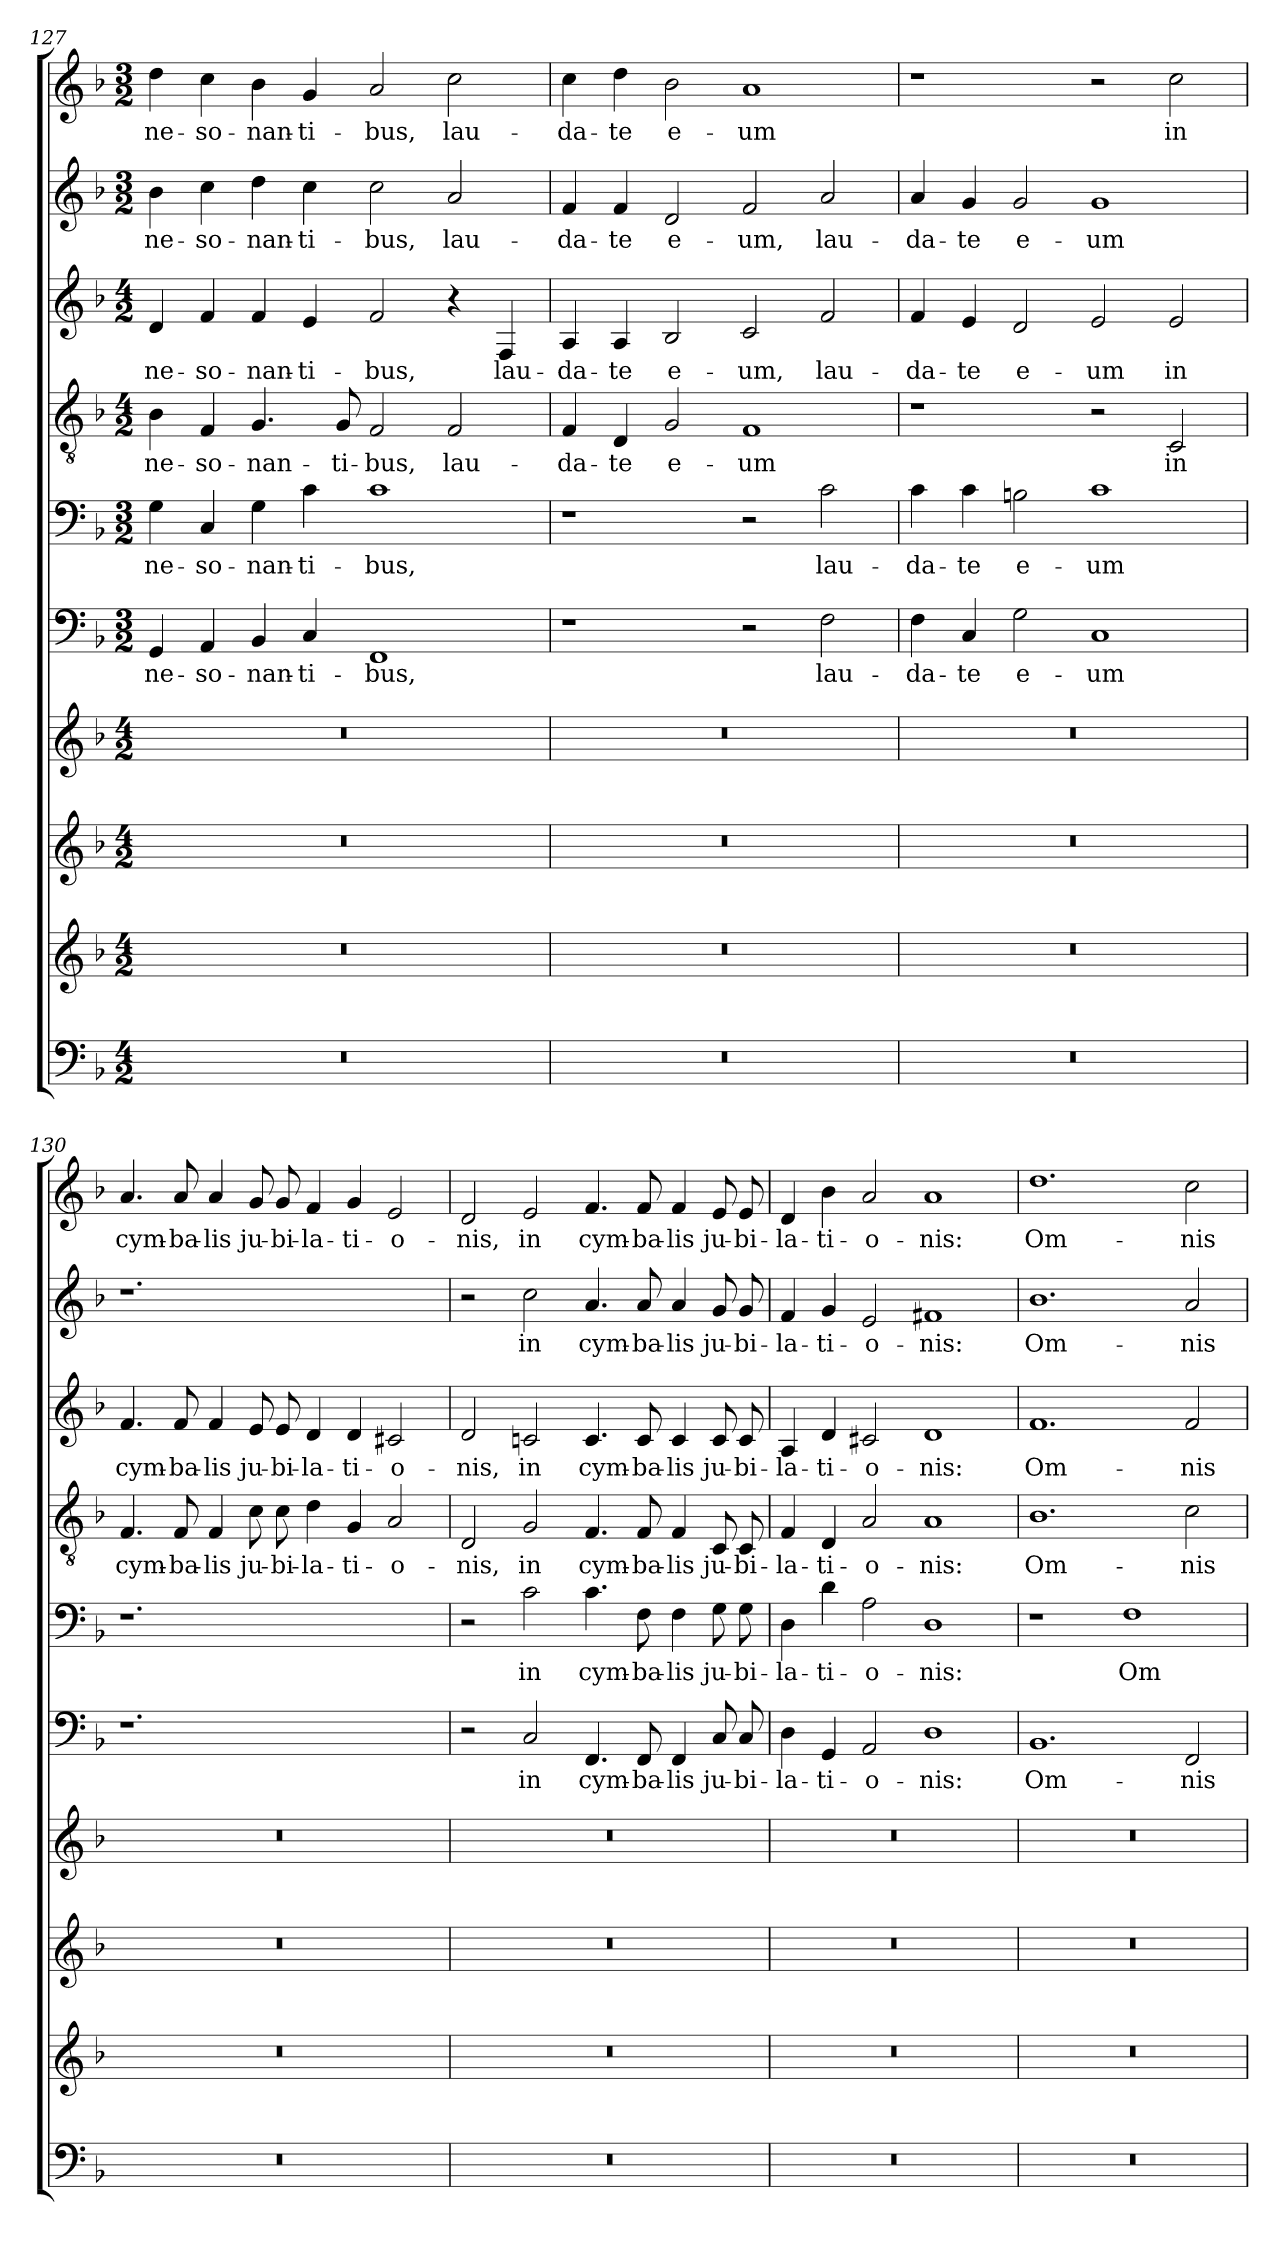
**kern	**kern	**kern	**kern	**kern	**text	**kern	**text	**kern	**text	**kern	**text	**kern	**text	**kern	**text
*part10	*part9	*part8	*part7	*part6	*part6	*part5	*part5	*part4	*part4	*part3	*part3	*part2	*part2	*part1	*part1
*staff10	*staff9	*staff8	*staff7	*staff6	*staff6	*staff5	*staff5	*staff4	*staff4	*staff3	*staff3	*staff2	*staff2	*staff1	*staff1
!!LO:PB:g=z
*clefF4	*clefG2	*clefG2	*clefG2	*clefF4	*	*clefF4	*	*clefGv2	*	*clefG2	*	*clefG2	*	*clefG2	*
*k[b-]	*k[b-]	*k[b-]	*k[b-]	*k[b-]	*	*k[b-]	*	*k[b-]	*	*k[b-]	*	*k[b-]	*	*k[b-]	*
*F:	*F:	*F:	*F:	*F:	*	*F:	*	*F:	*	*F:	*	*F:	*	*F:	*
*M4/2	*M4/2	*M4/2	*M4/2	*M3/2	*	*M3/2	*	*M4/2	*	*M4/2	*	*M3/2	*	*M3/2	*
=127	=127	=127	=127	=127	=127	=127	=127	=127	=127	=127	=127	=127	=127	=127	=127
!	!	!	!	!	!LO:LY:b	!	!LO:LY:b	!	!LO:LY:b	!	!LO:LY:b	!	!LO:LY:b	!	!LO:LY:b
0r	0r	0r	0r	4GG/	-ne-	4G\	-ne-	4B-\	-ne-	4d/	-ne-	4b-\	-ne-	4dd\	-ne-
!	!	!	!	!	!LO:LY:b	!	!LO:LY:b	!	!LO:LY:b	!	!LO:LY:b	!	!LO:LY:b	!	!LO:LY:b
.	.	.	.	4AA/	-so-	4C/	-so-	4F/	-so-	4f/	-so-	4cc\	-so-	4cc\	-so-
!	!	!	!	!	!LO:LY:b	!	!LO:LY:b	!	!LO:LY:b	!	!LO:LY:b	!	!LO:LY:b	!	!LO:LY:b
.	.	.	.	4BB-/	-nan-	4G\	-nan-	4.G/	-nan-	4f/	-nan-	4dd\	-nan-	4b-\	-nan-
!	!	!	!	!	!LO:LY:b	!	!LO:LY:b	!	!	!	!LO:LY:b	!	!LO:LY:b	!	!LO:LY:b
.	.	.	.	4C/	-ti-	4c\	-ti-	.	.	4e/	-ti-	4cc\	-ti-	4g/	-ti-
!	!	!	!	!	!	!	!	!	!LO:LY:b	!	!	!	!	!	!
.	.	.	.	.	.	.	.	8G/	-ti-	.	.	.	.	.	.
!	!	!	!	!	!LO:LY:b	!	!LO:LY:b	!	!LO:LY:b	!	!LO:LY:b	!	!LO:LY:b	!	!LO:LY:b
.	.	.	.	1FF	-bus,	1c	-bus,	2F/	-bus,	2f/	-bus,	2cc\	-bus,	2a/	-bus,
!	!	!	!	!	!	!	!	!	!LO:LY:b	!	!	!	!LO:LY:b	!	!LO:LY:b
.	.	.	.	.	.	.	.	2F/	lau-	4r	.	2a/	lau-	2cc\	lau-
!	!	!	!	!	!	!	!	!	!	!	!LO:LY:b	!	!	!	!
.	.	.	.	.	.	.	.	.	.	4F/	lau-	.	.	.	.
=128	=128	=128	=128	=128	=128	=128	=128	=128	=128	=128	=128	=128	=128	=128	=128
!	!	!	!	!	!	!	!	!	!LO:LY:b	!	!LO:LY:b	!	!LO:LY:b	!	!LO:LY:b
0r	0r	0r	0r	1r	.	1r	.	4F/	-da-	4A/	-da-	4f/	-da-	4cc\	-da-
!	!	!	!	!	!	!	!	!	!LO:LY:b	!	!LO:LY:b	!	!LO:LY:b	!	!LO:LY:b
.	.	.	.	.	.	.	.	4D/	-te	4A/	-te	4f/	-te	4dd\	-te
!	!	!	!	!	!	!	!	!	!LO:LY:b	!	!LO:LY:b	!	!LO:LY:b	!	!LO:LY:b
.	.	.	.	.	.	.	.	2G/	e-	2B-/	e-	2d/	e-	2b-\	e-
!	!	!	!	!	!	!	!	!	!LO:LY:b	!	!LO:LY:b	!	!LO:LY:b	!	!LO:LY:b
.	.	.	.	2r	.	2r	.	1F	-um	2c/	-um,	2f/	-um,	1a	-um
!	!	!	!	!	!LO:LY:b	!	!LO:LY:b	!	!	!	!LO:LY:b	!	!LO:LY:b	!	!
.	.	.	.	2F\	lau-	2c\	lau-	.	.	2f/	lau-	2a/	lau-	.	.
=129	=129	=129	=129	=129	=129	=129	=129	=129	=129	=129	=129	=129	=129	=129	=129
!	!	!	!	!	!LO:LY:b	!	!LO:LY:b	!	!	!	!LO:LY:b	!	!LO:LY:b	!	!
0r	0r	0r	0r	4F\	-da-	4c\	-da-	1r	.	4f/	-da-	4a/	-da-	1r	.
!	!	!	!	!	!LO:LY:b	!	!LO:LY:b	!	!	!	!LO:LY:b	!	!LO:LY:b	!	!
.	.	.	.	4C/	-te	4c\	-te	.	.	4e/	-te	4g/	-te	.	.
!	!	!	!	!	!LO:LY:b	!	!LO:LY:b	!	!	!	!LO:LY:b	!	!LO:LY:b	!	!
.	.	.	.	2G\	e-	2Bn\	e-	.	.	2d/	e-	2g/	e-	.	.
!	!	!	!	!	!LO:LY:b	!	!LO:LY:b	!	!	!	!LO:LY:b	!	!LO:LY:b	!	!
.	.	.	.	1C	-um	1c	-um	2r	.	2e/	-um	1g	-um	2r	.
!	!	!	!	!	!	!	!	!	!LO:LY:b	!	!LO:LY:b	!	!	!	!LO:LY:b
.	.	.	.	.	.	.	.	2C/	in	2e/	in	.	.	2cc\	in
!!LO:LB:g=z
=130	=130	=130	=130	=130	=130	=130	=130	=130	=130	=130	=130	=130	=130	=130	=130
!	!	!	!	!	!	!	!	!	!LO:LY:b	!	!LO:LY:b	!	!	!	!LO:LY:b
0r	0r	0r	0r	1.r	.	1.r	.	4.F/	cym-	4.f/	cym-	1.r	.	4.a/	cym-
!	!	!	!	!	!	!	!	!	!LO:LY:b	!	!LO:LY:b	!	!	!	!LO:LY:b
.	.	.	.	.	.	.	.	8F/	-ba-	8f/	-ba-	.	.	8a/	-ba-
!	!	!	!	!	!	!	!	!	!LO:LY:b	!	!LO:LY:b	!	!	!	!LO:LY:b
.	.	.	.	.	.	.	.	4F/	-lis	4f/	-lis	.	.	4a/	-lis
!	!	!	!	!	!	!	!	!	!LO:LY:b	!	!LO:LY:b	!	!	!	!LO:LY:b
.	.	.	.	.	.	.	.	8c\	ju-	8e/	ju-	.	.	8g/	ju-
!	!	!	!	!	!	!	!	!	!LO:LY:b	!	!LO:LY:b	!	!	!	!LO:LY:b
.	.	.	.	.	.	.	.	8c\	-bi-	8e/	-bi-	.	.	8g/	-bi-
!	!	!	!	!	!	!	!	!	!LO:LY:b	!	!LO:LY:b	!	!	!	!LO:LY:b
.	.	.	.	.	.	.	.	4d\	-la-	4d/	-la-	.	.	4f/	-la-
!	!	!	!	!	!	!	!	!	!LO:LY:b	!	!LO:LY:b	!	!	!	!LO:LY:b
.	.	.	.	.	.	.	.	4G/	-ti-	4d/	-ti-	.	.	4g/	-ti-
!	!	!	!	!	!	!	!	!	!LO:LY:b	!	!LO:LY:b	!	!	!	!LO:LY:b
.	.	.	.	2ryy	.	2ryy	.	2A/	-o-	2c#X/	-o-	2ryy	.	2e/	-o-
=131	=131	=131	=131	=131	=131	=131	=131	=131	=131	=131	=131	=131	=131	=131	=131
!	!	!	!	!	!	!	!	!	!LO:LY:b	!	!LO:LY:b	!	!	!	!LO:LY:b
0r	0r	0r	0r	2r	.	2r	.	2D/	-nis,	2d/	-nis,	2r	.	2d/	-nis,
!	!	!	!	!	!LO:LY:b	!	!LO:LY:b	!	!LO:LY:b	!	!LO:LY:b	!	!LO:LY:b	!	!LO:LY:b
.	.	.	.	2C/	in	2c\	in	2G/	in	2cn/	in	2cc\	in	2e/	in
!	!	!	!	!	!LO:LY:b	!	!LO:LY:b	!	!LO:LY:b	!	!LO:LY:b	!	!LO:LY:b	!	!LO:LY:b
.	.	.	.	4.FF/	cym-	4.c\	cym-	4.F/	cym-	4.c/	cym-	4.a/	cym-	4.f/	cym-
!	!	!	!	!	!LO:LY:b	!	!LO:LY:b	!	!LO:LY:b	!	!LO:LY:b	!	!LO:LY:b	!	!LO:LY:b
.	.	.	.	8FF/	-ba-	8F\	-ba-	8F/	-ba-	8c/	-ba-	8a/	-ba-	8f/	-ba-
!	!	!	!	!	!LO:LY:b	!	!LO:LY:b	!	!LO:LY:b	!	!LO:LY:b	!	!LO:LY:b	!	!LO:LY:b
.	.	.	.	4FF/	-lis	4F\	-lis	4F/	-lis	4c/	-lis	4a/	-lis	4f/	-lis
!	!	!	!	!	!LO:LY:b	!	!LO:LY:b	!	!LO:LY:b	!	!LO:LY:b	!	!LO:LY:b	!	!LO:LY:b
.	.	.	.	8C/	ju-	8G\	ju-	8C/	ju-	8c/	ju-	8g/	ju-	8e/	ju-
!	!	!	!	!	!LO:LY:b	!	!LO:LY:b	!	!LO:LY:b	!	!LO:LY:b	!	!LO:LY:b	!	!LO:LY:b
.	.	.	.	8C/	-bi-	8G\	-bi-	8C/	-bi-	8c/	-bi-	8g/	-bi-	8e/	-bi-
=132	=132	=132	=132	=132	=132	=132	=132	=132	=132	=132	=132	=132	=132	=132	=132
!	!	!	!	!	!LO:LY:b	!	!LO:LY:b	!	!LO:LY:b	!	!LO:LY:b	!	!LO:LY:b	!	!LO:LY:b
0r	0r	0r	0r	4D\	-la-	4D\	-la-	4F/	-la-	4A/	-la-	4f/	-la-	4d/	-la-
!	!	!	!	!	!LO:LY:b	!	!LO:LY:b	!	!LO:LY:b	!	!LO:LY:b	!	!LO:LY:b	!	!LO:LY:b
.	.	.	.	4GG/	-ti-	4d\	-ti-	4D/	-ti-	4d/	-ti-	4g/	-ti-	4b-\	-ti-
!	!	!	!	!	!LO:LY:b	!	!LO:LY:b	!	!LO:LY:b	!	!LO:LY:b	!	!LO:LY:b	!	!LO:LY:b
.	.	.	.	2AA/	-o-	2A\	-o-	2A/	-o-	2c#X/	-o-	2e/	-o-	2a/	-o-
!	!	!	!	!	!LO:LY:b	!	!LO:LY:b	!	!LO:LY:b	!	!LO:LY:b	!	!LO:LY:b	!	!LO:LY:b
.	.	.	.	1D	-nis:	1D	-nis:	1A	-nis:	1d	-nis:	1f#X	-nis:	1a	-nis:
=133	=133	=133	=133	=133	=133	=133	=133	=133	=133	=133	=133	=133	=133	=133	=133
!	!	!	!	!	!LO:LY:b	!	!	!	!LO:LY:b	!	!LO:LY:b	!	!LO:LY:b	!	!LO:LY:b
0r	0r	0r	0r	1.BB-	Om-	1r	.	1.B-	Om-	1.f	Om-	1.b-	Om-	1.dd	Om-
!	!	!	!	!	!	!	!LO:LY:b	!	!	!	!	!	!	!	!
.	.	.	.	.	.	1F	Om-	.	.	.	.	.	.	.	.
!	!	!	!	!	!LO:LY:b	!	!	!	!LO:LY:b	!	!LO:LY:b	!	!LO:LY:b	!	!LO:LY:b
.	.	.	.	2FF/	-nis	.	.	2c\	-nis	2f/	-nis	2a/	-nis	2cc\	-nis
=	=	=	=	=	=	=	=	=	=	=	=	=	=	=	=
*-	*-	*-	*-	*-	*-	*-	*-	*-	*-	*-	*-	*-	*-	*-	*-
